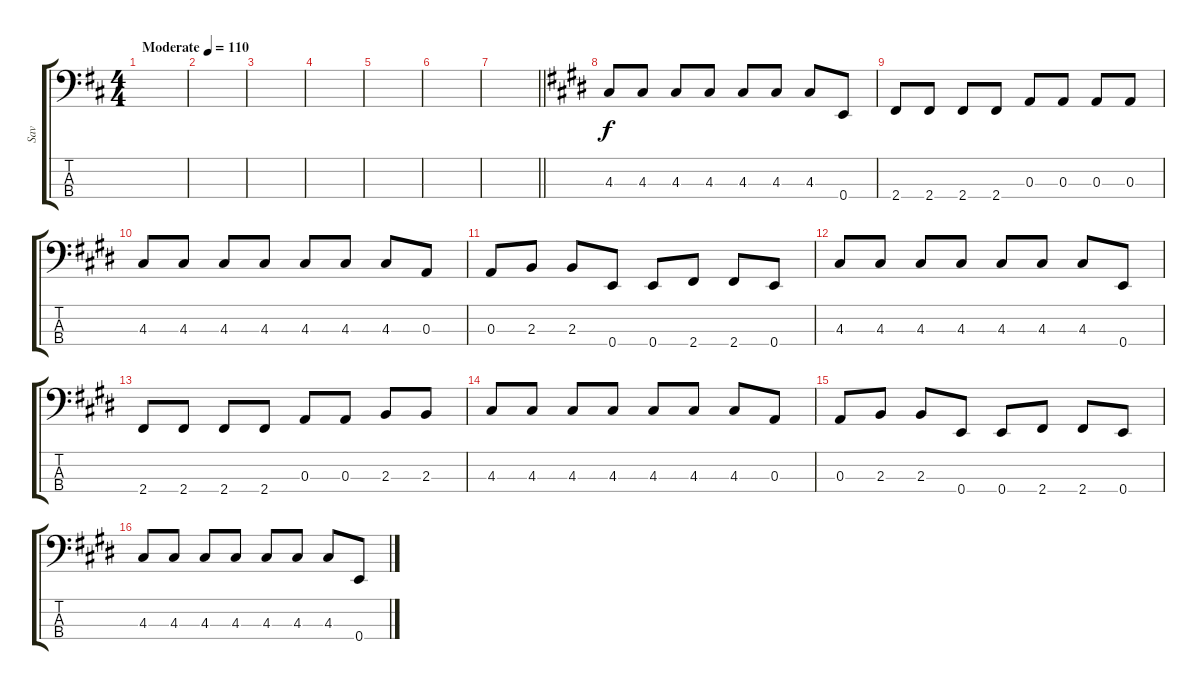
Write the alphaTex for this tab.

\track ("Sav" "Sav") {instrument electricbasspick}
\staff {score tabs}
\tuning (G2 D2 A1 E1) {hide}
\ts (4 4)
\tempo (110 "Moderate")
\clef f4
\ks d
|
|
|
|
|
|
\barLineRight lightlight
|
\ks c#minor
4.3.8 4.3.8 4.3.8 4.3.8 4.3.8 4.3.8 4.3.8 0.4.8 |
2.4.8 2.4.8 2.4.8 2.4.8 0.3.8 0.3.8 0.3.8 0.3.8 |
4.3.8 4.3.8 4.3.8 4.3.8 4.3.8 4.3.8 4.3.8 0.3.8 |
0.3.8 2.3.8 2.3.8 0.4.8 0.4.8 2.4.8 2.4.8 0.4.8 |
4.3.8 4.3.8 4.3.8 4.3.8 4.3.8 4.3.8 4.3.8 0.4.8 |
2.4.8 2.4.8 2.4.8 2.4.8 0.3.8 0.3.8 2.3.8 2.3.8 |
4.3.8 4.3.8 4.3.8 4.3.8 4.3.8 4.3.8 4.3.8 0.3.8 |
0.3.8 2.3.8 2.3.8 0.4.8 0.4.8 2.4.8 2.4.8 0.4.8 |
4.3.8 4.3.8 4.3.8 4.3.8 4.3.8 4.3.8 4.3.8 0.4.8
